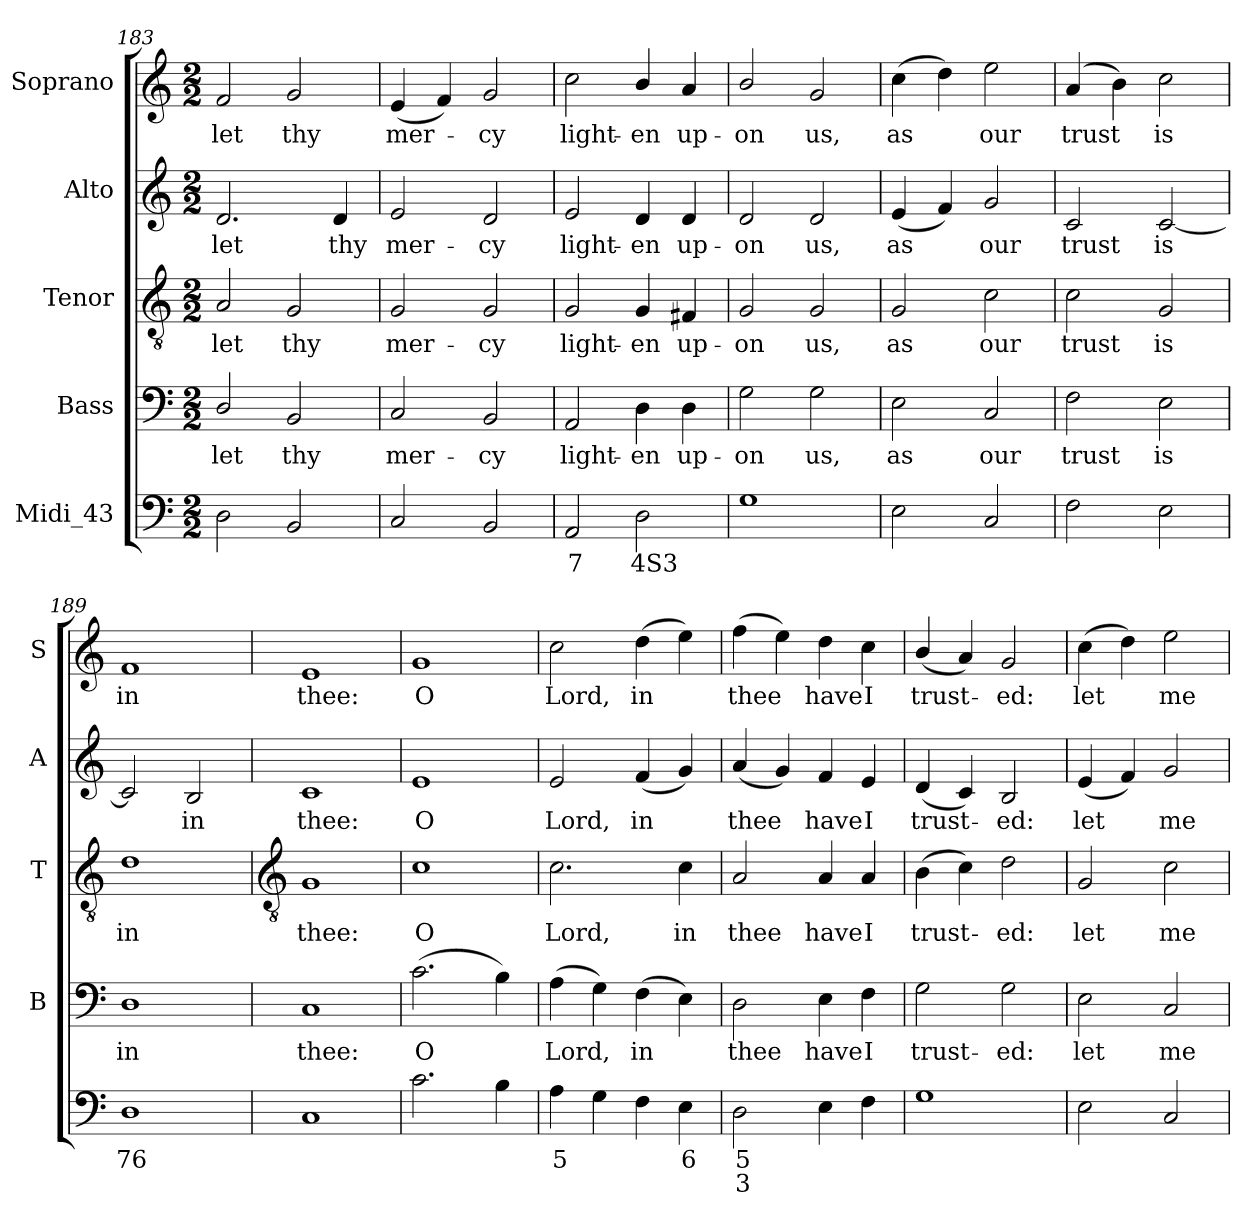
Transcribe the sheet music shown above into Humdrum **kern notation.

**kern	**text	**text	**kern	**text	**kern	**text	**kern	**text	**kern	**text
*part5	*part5	*part5	*part4	*part4	*part3	*part3	*part2	*part2	*part1	*part1
*staff5	*staff5	*staff5	*staff4	*staff4	*staff3	*staff3	*staff2	*staff2	*staff1	*staff1
*I"Midi_43	*	*	*I"Bass	*	*I"Tenor	*	*I"Alto	*	*I"Soprano	*
*	*	*	*I'B	*	*I'T	*	*I'A	*	*I'S	*
*clefF4	*	*	*clefF4	*	*clefGv2	*	*clefG2	*	*clefG2	*
*k[]	*	*	*k[]	*	*k[]	*	*k[]	*	*k[]	*
*C:	*	*	*C:	*	*C:	*	*C:	*	*C:	*
*M2/2	*	*	*M2/2	*	*M2/2	*	*M2/2	*	*M2/2	*
=183	=183	=183	=183	=183	=183	=183	=183	=183	=183	=183
!	!	!	!	!LO:LY:b	!	!LO:LY:b	!	!LO:LY:b	!	!LO:LY:b
2D	.	.	2D/	let	2A	let	2.d	let	2f	let
!	!	!	!	!LO:LY:b	!	!LO:LY:b	!	!	!	!LO:LY:b
2BB	.	.	2BB	thy	2G	thy	.	.	2g	thy
!	!	!	!	!	!	!	!	!LO:LY:b	!	!
.	.	.	.	.	.	.	4d	thy	.	.
=184	=184	=184	=184	=184	=184	=184	=184	=184	=184	=184
!	!	!	!	!LO:LY:b	!	!LO:LY:b	!	!LO:LY:b	!	!LO:LY:b
2C	.	.	2C	mer-	2G	mer-	2e	mer-	(<4e	mer-
.	.	.	.	.	.	.	.	.	4f)	.
!	!	!	!	!LO:LY:b	!	!LO:LY:b	!	!LO:LY:b	!	!LO:LY:b
2BB	.	.	2BB	-cy	2G	-cy	2d	-cy	2g	cy
=185	=185	=185	=185	=185	=185	=185	=185	=185	=185	=185
!	!LO:LY:b	!	!	!LO:LY:b	!	!LO:LY:b	!	!LO:LY:b	!	!LO:LY:b
2AA	7	.	2AA	light-	2G	light-	2e	light-	2cc	light-
!	!LO:LY:b	!	!	!LO:LY:b	!	!LO:LY:b	!	!LO:LY:b	!	!LO:LY:b
2D	4S3	.	4D	-en	4G	-en	4d	-en	4b/	-en
!	!	!	!	!LO:LY:b	!	!LO:LY:b	!	!LO:LY:b	!	!LO:LY:b
.	.	.	4D	up-	4F#X	up-	4d	up-	4a	up-
=186	=186	=186	=186	=186	=186	=186	=186	=186	=186	=186
!	!	!	!	!LO:LY:b	!	!LO:LY:b	!	!LO:LY:b	!	!LO:LY:b
1G	.	.	2G	-on	2G	-on	2d	-on	2b/	-on
!	!	!	!	!LO:LY:b	!	!LO:LY:b	!	!LO:LY:b	!	!LO:LY:b
.	.	.	2G	us,	2G	us,	2d	us,	2g	us,
=187	=187	=187	=187	=187	=187	=187	=187	=187	=187	=187
!	!	!	!	!LO:LY:b	!	!LO:LY:b	!	!LO:LY:b	!	!LO:LY:b
2E	.	.	2E	as	2G	as	(<4e	as	(>4cc	as
.	.	.	.	.	.	.	4f)	.	4dd)	.
!	!	!	!	!LO:LY:b	!	!LO:LY:b	!	!LO:LY:b	!	!LO:LY:b
2C	.	.	2C	our	2c	our	2g	our	2ee	our
=188	=188	=188	=188	=188	=188	=188	=188	=188	=188	=188
!	!	!	!	!LO:LY:b	!	!LO:LY:b	!	!LO:LY:b	!	!LO:LY:b
2F	.	.	2F	trust	2c	trust	2c	trust	(<4a	trust
.	.	.	.	.	.	.	.	.	4b)	.
!	!	!	!	!LO:LY:b	!	!LO:LY:b	!	!LO:LY:b	!	!LO:LY:b
2E	.	.	2E	is	2G	is	[2c	is	2cc	is
=189	=189	=189	=189	=189	=189	=189	=189	=189	=189	=189
!	!LO:LY:b	!	!	!LO:LY:b	!	!LO:LY:b	!	!	!	!LO:LY:b
1D	76	.	1D	in	1d	in	2c]	.	1f	in
!	!	!	!	!	!	!	!	!LO:LY:b	!	!
.	.	.	.	.	.	.	2B	in	.	.
!!LO:LB:g=z
=190	=190	=190	=190	=190	=190	=190	=190	=190	=190	=190
*	*	*	*	*	*clefGv2	*	*	*	*	*
!	!	!	!	!LO:LY:b	!	!LO:LY:b	!	!LO:LY:b	!	!LO:LY:b
1C	.	.	1C	thee:	1G	thee:	1c	thee:	1e	thee:
=191	=191	=191	=191	=191	=191	=191	=191	=191	=191	=191
!	!	!	!	!LO:LY:b	!	!LO:LY:b	!	!LO:LY:b	!	!LO:LY:b
2.c	.	.	(>2.c	O	1c	O	1e	O	1g	O
4B	.	.	4B)	.	.	.	.	.	.	.
=192	=192	=192	=192	=192	=192	=192	=192	=192	=192	=192
!	!LO:LY:b	!	!	!LO:LY:b	!	!LO:LY:b	!	!LO:LY:b	!	!LO:LY:b
4A	5	.	(>4A	Lord,	2.c	Lord,	2e	Lord,	2cc	Lord,
4G	.	.	4G)	.	.	.	.	.	.	.
!	!	!	!	!LO:LY:b	!	!	!	!LO:LY:b	!	!LO:LY:b
4F	.	.	(>4F	in	.	.	(<4f	in	(>4dd	in
!	!LO:LY:b	!	!	!	!	!LO:LY:b	!	!	!	!
4E	6	.	4E)	.	4c	in	4g)	.	4ee)	.
=193	=193	=193	=193	=193	=193	=193	=193	=193	=193	=193
!	!LO:LY:b	!LO:LY:b	!	!LO:LY:b	!	!LO:LY:b	!	!LO:LY:b	!	!LO:LY:b
2D	5	3	2D	thee	2A	thee	(<4a	thee	(>4ff	thee
.	.	.	.	.	.	.	4g)	.	4ee)	.
!	!	!	!	!LO:LY:b	!	!LO:LY:b	!	!LO:LY:b	!	!LO:LY:b
4E	.	.	4E	have	4A	have	4f	have	4dd	have
!	!	!	!	!LO:LY:b	!	!LO:LY:b	!	!LO:LY:b	!	!LO:LY:b
4F	.	.	4F	I	4A	I	4e	I	4cc	I
=194	=194	=194	=194	=194	=194	=194	=194	=194	=194	=194
!	!	!	!	!LO:LY:b	!	!LO:LY:b	!	!LO:LY:b	!	!LO:LY:b
1G	.	.	2G	trust-	(>4B	trust-	(<4d	trust-	(<4b/	trust-
.	.	.	.	.	4c)	.	4c)	.	4a)	.
!	!	!	!	!LO:LY:b	!	!LO:LY:b	!	!LO:LY:b	!	!LO:LY:b
.	.	.	2G	-ed:	2d	ed:	2B	ed:	2g	ed:
=195	=195	=195	=195	=195	=195	=195	=195	=195	=195	=195
!	!	!	!	!LO:LY:b	!	!LO:LY:b	!	!LO:LY:b	!	!LO:LY:b
2E	.	.	2E	let	2G	let	(<4e	let	(>4cc	let
.	.	.	.	.	.	.	4f)	.	4dd)	.
!	!	!	!	!LO:LY:b	!	!LO:LY:b	!	!LO:LY:b	!	!LO:LY:b
2C	.	.	2C	me	2c	me	2g	me	2ee	me
=	=	=	=	=	=	=	=	=	=	=
*-	*-	*-	*-	*-	*-	*-	*-	*-	*-	*-
